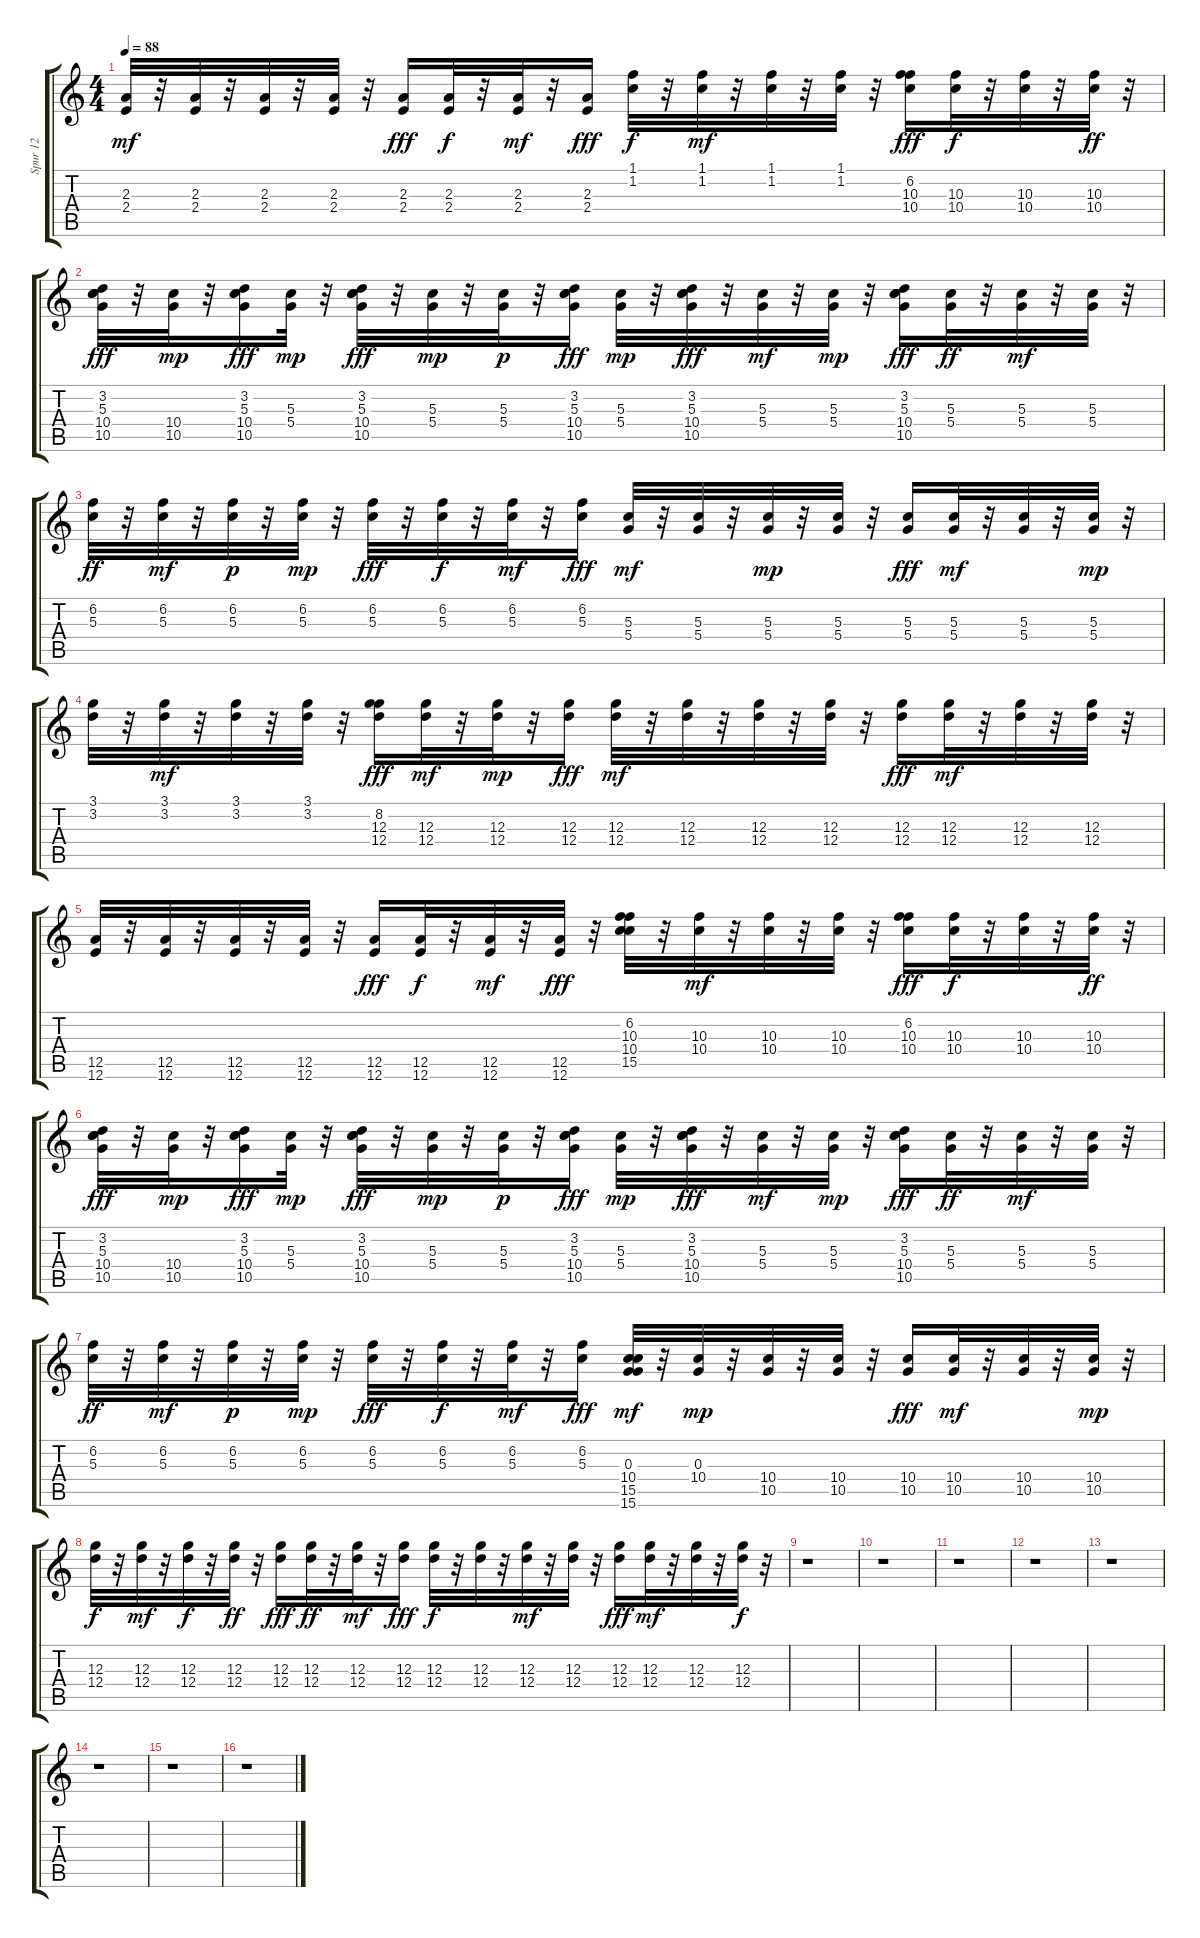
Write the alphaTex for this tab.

\track ("Spur 12" "Spur 12") {instrument overdrivenguitar}
\staff {score tabs}
\tuning (E4 B3 G3 D3 A2 E2) {hide}
\ts (4 4)
\tempo 88
\clef g2
\ks c
(2.3 2.4).32{dy mf} r.32 (2.3 2.4).32 r.32 (2.3 2.4).32 r.32 (2.3 2.4).32 r.32 (2.3 2.4).16{dy fff} (2.3 2.4).32{dy f} r.32 (2.3 2.4).32{dy mf} r.32 (2.3 2.4).16{dy fff} (1.1 1.2).32{dy f} r.32 (1.1 1.2).32{dy mf} r.32 (1.1 1.2).32 r.32 (1.1 1.2).32 r.32 (6.2 10.3 10.4).16{dy fff} (10.3 10.4).32{dy f} r.32 (10.3 10.4).32 r.32 (10.3 10.4).32{dy ff} r.32 |
(3.2 5.3 10.4 10.5).32{dy fff} r.32 (10.4 10.5).32{dy mp} r.32 (3.2 5.3 10.4 10.5).16{dy fff} (5.3 5.4).32{dy mp} r.32 (3.2 5.3 10.4 10.5).32{dy fff} r.32 (5.3 5.4).32{dy mp} r.32 (5.3 5.4).32{dy p} r.32 (3.2 5.3 10.4 10.5).16{dy fff} (5.3 5.4).32{dy mp} r.32 (3.2 5.3 10.4 10.5).32{dy fff} r.32 (5.3 5.4).32{dy mf} r.32 (5.3 5.4).32{dy mp} r.32 (3.2 5.3 10.4 10.5).16{dy fff} (5.3 5.4).32{dy ff} r.32 (5.3 5.4).32{dy mf} r.32 (5.3 5.4).32 r.32 |
(6.2 5.3).32{dy ff} r.32 (6.2 5.3).32{dy mf} r.32 (6.2 5.3).32{dy p} r.32 (6.2 5.3).32{dy mp} r.32 (6.2 5.3).32{dy fff} r.32 (6.2 5.3).32{dy f} r.32 (6.2 5.3).32{dy mf} r.32 (6.2 5.3).16{dy fff} (5.3 5.4).32{dy mf} r.32 (5.3 5.4).32 r.32 (5.3 5.4).32{dy mp} r.32 (5.3 5.4).32 r.32 (5.3 5.4).16{dy fff} (5.3 5.4).32{dy mf} r.32 (5.3 5.4).32 r.32 (5.3 5.4).32{dy mp} r.32 |
(3.1 3.2).32 r.32 (3.1 3.2).32{dy mf} r.32 (3.1 3.2).32 r.32 (3.1 3.2).32 r.32 (8.2 12.3 12.4).16{dy fff} (12.3 12.4).32{dy mf} r.32 (12.3 12.4).32{dy mp} r.32 (12.3 12.4).16{dy fff} (12.3 12.4).32{dy mf} r.32 (12.3 12.4).32 r.32 (12.3 12.4).32 r.32 (12.3 12.4).32 r.32 (12.3 12.4).16{dy fff} (12.3 12.4).32{dy mf} r.32 (12.3 12.4).32 r.32 (12.3 12.4).32 r.32 |
(12.5 12.6).32 r.32 (12.5 12.6).32 r.32 (12.5 12.6).32 r.32 (12.5 12.6).32 r.32 (12.5 12.6).16{dy fff} (12.5 12.6).32{dy f} r.32 (12.5 12.6).32{dy mf} r.32 (12.5 12.6).32{dy fff} r.32 (6.2 10.3 10.4 15.5).32 r.32 (10.3 10.4).32{dy mf} r.32 (10.3 10.4).32 r.32 (10.3 10.4).32 r.32 (6.2 10.3 10.4).16{dy fff} (10.3 10.4).32{dy f} r.32 (10.3 10.4).32 r.32 (10.3 10.4).32{dy ff} r.32 |
(3.2 5.3 10.4 10.5).32{dy fff} r.32 (10.4 10.5).32{dy mp} r.32 (3.2 5.3 10.4 10.5).16{dy fff} (5.3 5.4).32{dy mp} r.32 (3.2 5.3 10.4 10.5).32{dy fff} r.32 (5.3 5.4).32{dy mp} r.32 (5.3 5.4).32{dy p} r.32 (3.2 5.3 10.4 10.5).16{dy fff} (5.3 5.4).32{dy mp} r.32 (3.2 5.3 10.4 10.5).32{dy fff} r.32 (5.3 5.4).32{dy mf} r.32 (5.3 5.4).32{dy mp} r.32 (3.2 5.3 10.4 10.5).16{dy fff} (5.3 5.4).32{dy ff} r.32 (5.3 5.4).32{dy mf} r.32 (5.3 5.4).32 r.32 |
(6.2 5.3).32{dy ff} r.32 (6.2 5.3).32{dy mf} r.32 (6.2 5.3).32{dy p} r.32 (6.2 5.3).32{dy mp} r.32 (6.2 5.3).32{dy fff} r.32 (6.2 5.3).32{dy f} r.32 (6.2 5.3).32{dy mf} r.32 (6.2 5.3).16{dy fff} (0.3 10.4 15.5 15.6).32{dy mf} r.32 (0.3 10.4).32{dy mp} r.32 (10.4 10.5).32 r.32 (10.4 10.5).32 r.32 (10.4 10.5).16{dy fff} (10.4 10.5).32{dy mf} r.32 (10.4 10.5).32 r.32 (10.4 10.5).32{dy mp} r.32 |
(12.3 12.4).32{dy f} r.32 (12.3 12.4).32{dy mf} r.32 (12.3 12.4).32{dy f} r.32 (12.3 12.4).32{dy ff} r.32 (12.3 12.4).16{dy fff} (12.3 12.4).32{dy ff} r.32 (12.3 12.4).32{dy mf} r.32 (12.3 12.4).16{dy fff} (12.3 12.4).32{dy f} r.32 (12.3 12.4).32 r.32 (12.3 12.4).32{dy mf} r.32 (12.3 12.4).32 r.32 (12.3 12.4).16{dy fff} (12.3 12.4).32{dy mf} r.32 (12.3 12.4).32 r.32 (12.3 12.4).32{dy f} r.32 |
r.1 |
r.1 |
r.1 |
r.1 |
r.1 |
r.1 |
r.1 |
r.1
